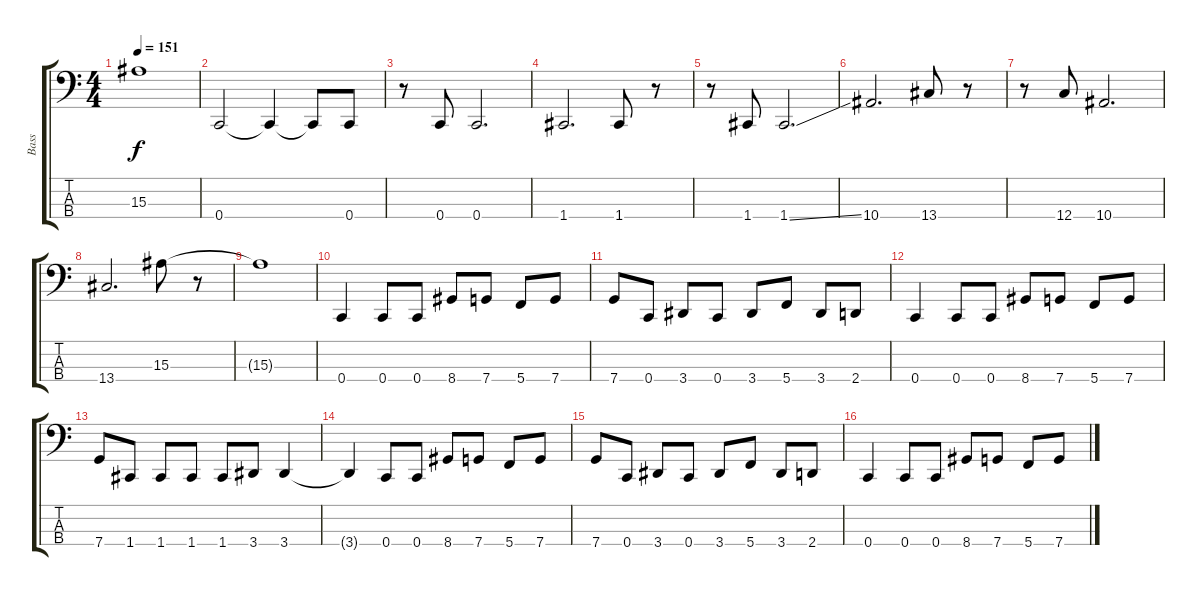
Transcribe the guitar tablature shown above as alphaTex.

\track ("Bass" "Bass") {instrument electricbasspick}
\staff {score tabs}
\tuning (F2 C2 G1 C1) {hide}
\ts (4 4)
\tempo 151
\clef f4
\ks c
15.3{t}.1{dy f} |
0.4.2 0.4{t}.4 0.4{t}.8 0.4.8 |
r.8 0.4.8 0.4.2{d} |
1.4.2{d} 1.4.8 r.8 |
r.8 1.4.8 1.4{ss}.2{d} |
10.4.2{d} 13.4.8 r.8 |
r.8 12.4.8 10.4.2{d} |
13.4.2{d} 15.3.8 r.8 |
15.3{t}.1 |
0.4.4 0.4.8 0.4.8 8.4.8 7.4.8 5.4.8 7.4.8 |
7.4.8 0.4.8 3.4.8 0.4.8 3.4.8 5.4.8 3.4.8 2.4.8 |
0.4.4 0.4.8 0.4.8 8.4.8 7.4.8 5.4.8 7.4.8 |
7.4.8 1.4.8 1.4.8 1.4.8 1.4.8 3.4.8 3.4.4 |
3.4{t}.4 0.4.8 0.4.8 8.4.8 7.4.8 5.4.8 7.4.8 |
7.4.8 0.4.8 3.4.8 0.4.8 3.4.8 5.4.8 3.4.8 2.4.8 |
0.4.4 0.4.8 0.4.8 8.4.8 7.4.8 5.4.8 7.4.8
